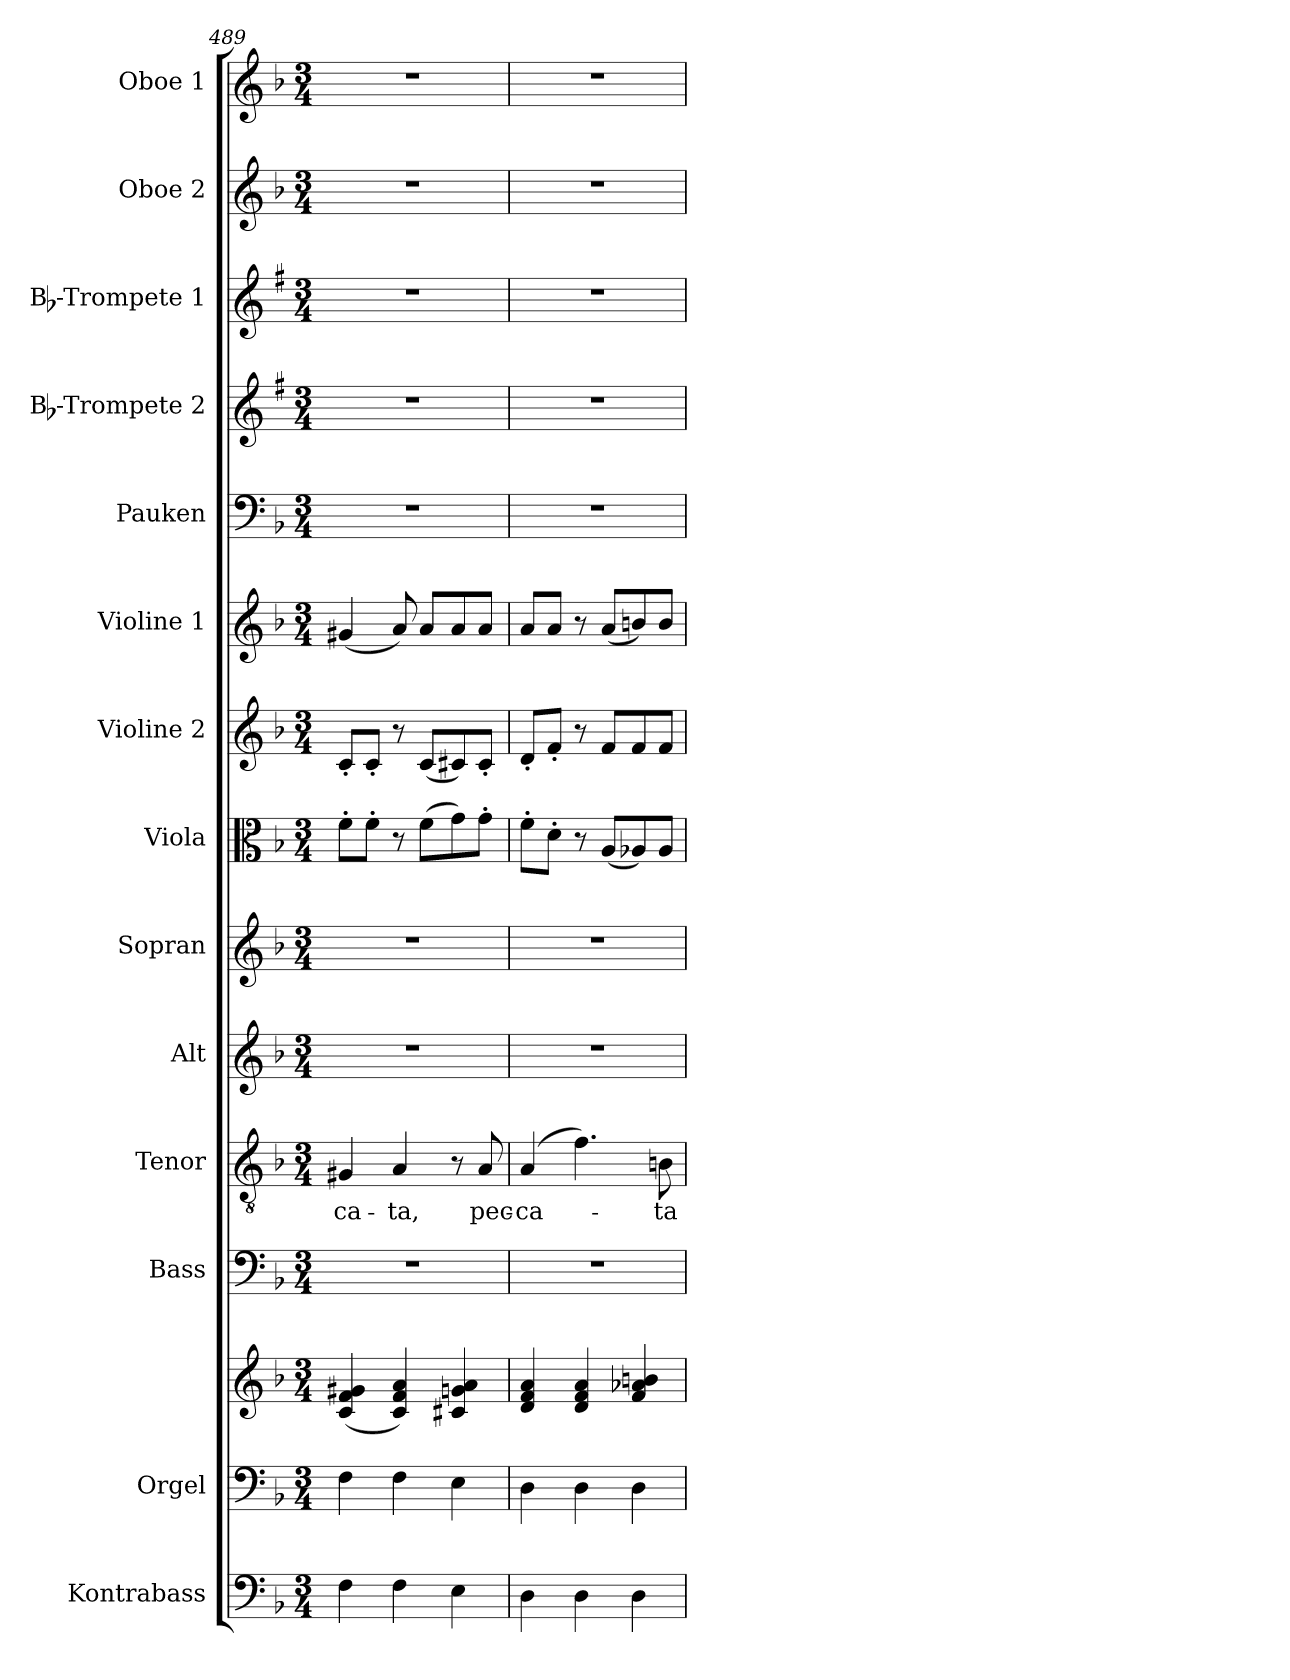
**kern	**kern	**kern	**kern	**kern	**text	**kern	**kern	**kern	**kern	**kern	**kern	**kern	**kern	**kern	**kern
*part14	*part13	*part13	*part12	*part11	*part11	*part10	*part9	*part8	*part7	*part6	*part5	*part4	*part3	*part2	*part1
*staff15	*staff14	*staff13	*staff12	*staff11	*staff11	*staff10	*staff9	*staff8	*staff7	*staff6	*staff5	*staff4	*staff3	*staff2	*staff1
*I"Kontrabass	*I"Orgel	*	*I"Bass	*I"Tenor	*	*I"Alt	*I"Sopran	*I"Viola	*I"Violine 2	*I"Violine 1	*I"Pauken	*I"Bb-Trompete 2	*I"Bb-Trompete 1	*I"Oboe 2	*I"Oboe 1
*I'Kb.	*I'Org.	*	*I'B.	*I'T.	*	*I'A.	*I'S.	*I'Vla.	*I'Vl. 2	*I'Vl. 1	*I'Pk.	*I'Bb Trp. 2	*I'Bb Trp. 1	*I'Ob. 2	*I'Ob. 1
*clefF4	*clefF4	*clefG2	*clefF4	*clefGv2	*	*clefG2	*clefG2	*clefC3	*clefG2	*clefG2	*clefF4	*clefG2	*clefG2	*clefG2	*clefG2
*ITrd7c12	*	*	*	*	*	*	*	*	*	*	*	*ITrd1c2	*ITrd1c2	*	*
*k[b-]	*k[b-]	*k[b-]	*k[b-]	*k[b-]	*	*k[b-]	*k[b-]	*k[b-]	*k[b-]	*k[b-]	*k[b-]	*k[b-]	*k[b-]	*k[b-]	*k[b-]
*F:	*F:	*F:	*F:	*F:	*	*F:	*F:	*F:	*F:	*F:	*F:	*F:	*F:	*F:	*F:
*M3/4	*M3/4	*M3/4	*M3/4	*M3/4	*	*M3/4	*M3/4	*M3/4	*M3/4	*M3/4	*M3/4	*M3/4	*M3/4	*M3/4	*M3/4
=489	=489	=489	=489	=489	=489	=489	=489	=489	=489	=489	=489	=489	=489	=489	=489
!	!	!	!	!	!LO:LY:b	!	!	!	!	!	!	!	!	!	!
4FF\	4F\	(<4c/ 4f/ 4g#X/	2.r	4G#X/	-ca-	2.r	2.r	8f'>\L	8c'</L	(<4g#X/	2.r	2.r	2.r	2.r	2.r
.	.	.	.	.	.	.	.	8f'>\J	8c'</J	.	.	.	.	.	.
!	!	!	!	!	!LO:LY:b	!	!	!	!	!	!	!	!	!	!
4FF\	4F\	4c/ 4f/ 4a/)	.	4A/	-ta,	.	.	8r	8r	8a/)	.	.	.	.	.
.	.	.	.	.	.	.	.	(>8f\L	(<8c/L	8a/L	.	.	.	.	.
4EE\	4E\	4c#X/ 4gn/ 4a/	.	8r	.	.	.	8g\)	8c#X/)	8a/	.	.	.	.	.
!	!	!	!	!	!LO:LY:b	!	!	!	!	!	!	!	!	!	!
.	.	.	.	8A/	pec-	.	.	8g'>\J	8c#'</J	8a/J	.	.	.	.	.
=490	=490	=490	=490	=490	=490	=490	=490	=490	=490	=490	=490	=490	=490	=490	=490
!	!	!	!	!	!LO:LY:b	!	!	!	!	!	!	!	!	!	!
4DD\	4D\	4d/ 4f/ 4a/	2.r	(4A/	-ca-	2.r	2.r	8f'>\L	8d'</L	8a/L	2.r	2.r	2.r	2.r	2.r
.	.	.	.	.	.	.	.	8d'>\J	8f'</J	8a/J	.	.	.	.	.
4DD\	4D\	4d/ 4f/ 4a/	.	4.f\)	.	.	.	8r	8r	8r	.	.	.	.	.
.	.	.	.	.	.	.	.	(<8A/L	8f/L	(<8a/L	.	.	.	.	.
4DD\	4D\	4f/ 4a-X/ 4bn/	.	.	.	.	.	8A-X/)	8f/	8bn/)	.	.	.	.	.
!	!	!	!	!	!LO:LY:b	!	!	!	!	!	!	!	!	!	!
.	.	.	.	8Bn\	-ta	.	.	8A-/J	8f/J	8b/J	.	.	.	.	.
=	=	=	=	=	=	=	=	=	=	=	=	=	=	=	=
*-	*-	*-	*-	*-	*-	*-	*-	*-	*-	*-	*-	*-	*-	*-	*-
